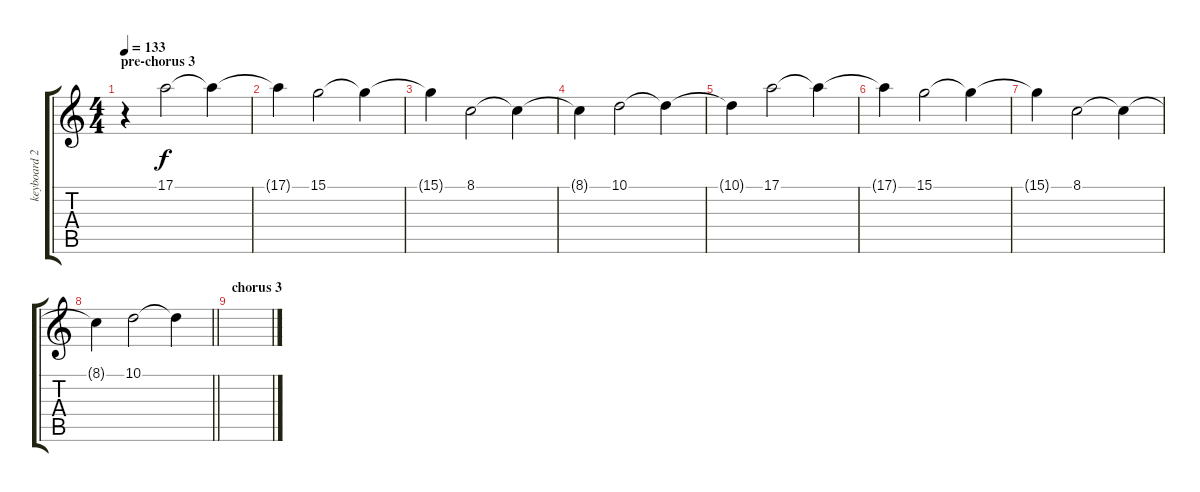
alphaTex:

\track ("keyboard 2" "keyboard 2") {instrument synthstrings2}
\staff {score tabs}
\tuning (E4 B3 G3 D3 A2 E2) {hide}
\ts (4 4)
\section ("" "pre-chorus 3")
\tempo 133
\clef g2
\ks c
r.4{dy f volume 12} 17.1.2 17.1{t}.4 |
17.1{t}.4 15.1.2 15.1{t}.4 |
15.1{t}.4 8.1.2 8.1{t}.4 |
8.1{t}.4 10.1.2 10.1{t}.4 |
10.1{t}.4 17.1.2 17.1{t}.4 |
17.1{t}.4 15.1.2 15.1{t}.4 |
15.1{t}.4 8.1.2 8.1{t}.4 |
\barLineRight lightlight
8.1{t}.4 10.1.2 10.1{t}.4 |
\section ("" "chorus 3")
